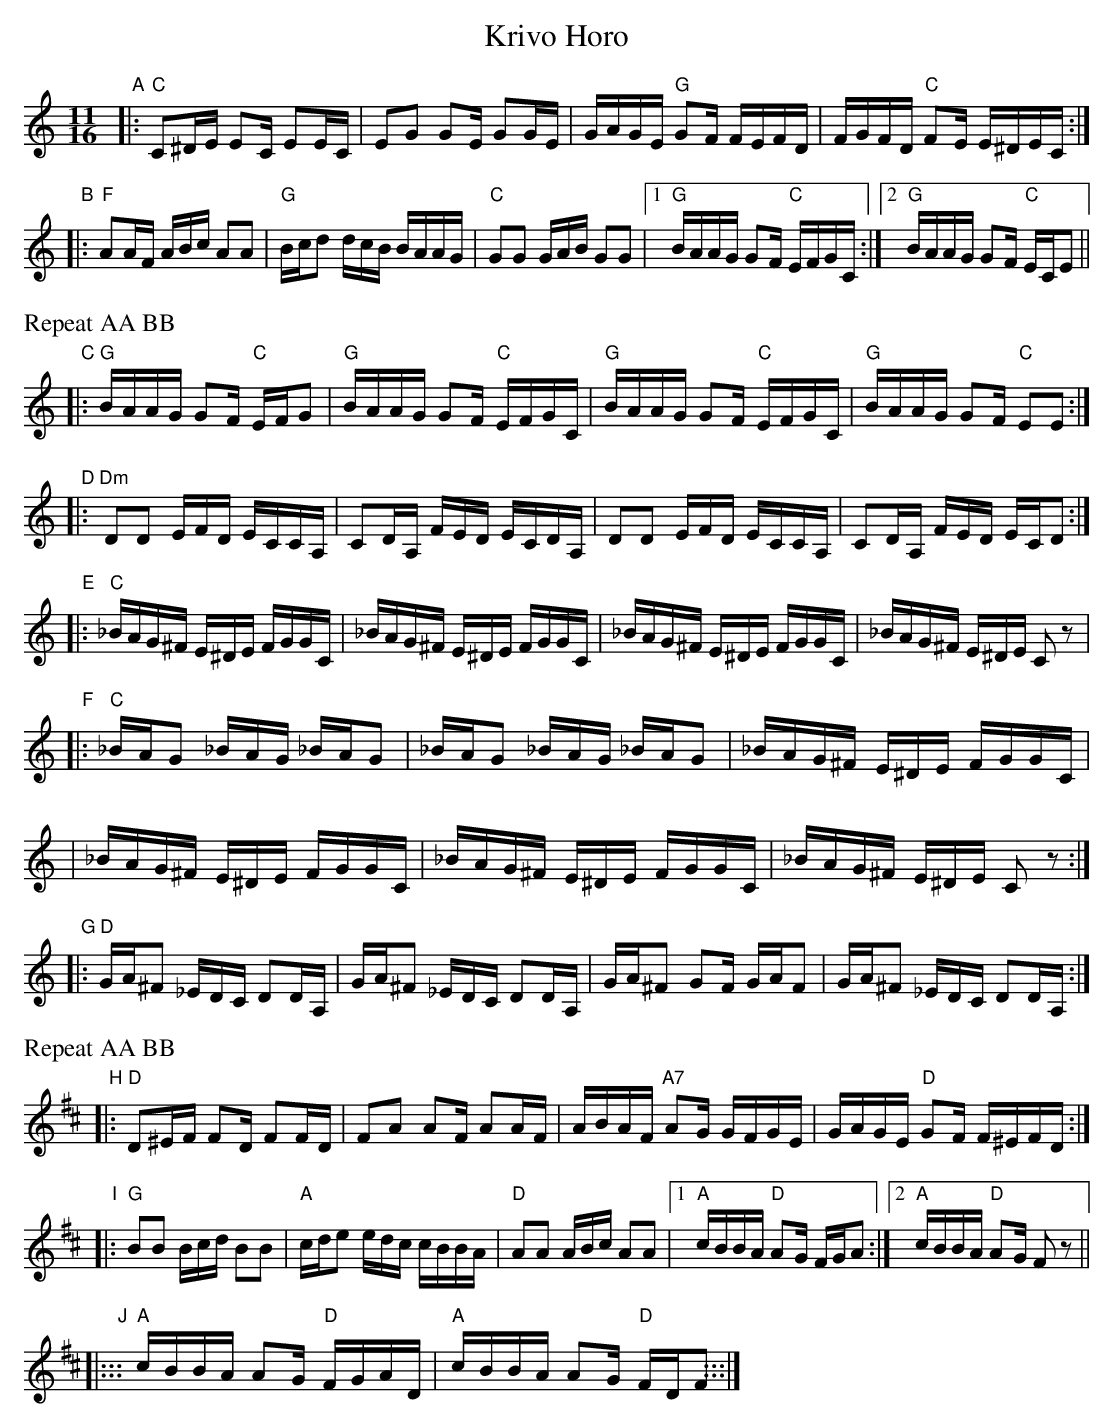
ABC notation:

X:1
T: Krivo Horo
M: 11/16
L: 1/16
K: C
"A" \
|: "C"C2^DE E2C E2EC | E2G2 G2E G2GE | GAGE "G"G2F FEFD | FGFD "C"F2E E^DEC :|
"B" \
|: "F"A2AF ABc A2A2 | "G"Bcd2 dcB BAAG | "C"G2G2 GAB G2G2 |1 "G"BAAG G2F "C"EFGC :|2 "G"BAAG G2F "C"ECE2 ||
%%text Repeat AA BB
"C" \
|: "G"BAAG G2F "C"EFG2 | "G"BAAG G2F "C"EFGC |"G"BAAG G2F "C"EFGC | "G"BAAG G2F "C"E2E2 :|
"D" \
|: "Dm"D2D2 EFD ECCA, | C2DA, FED ECDA, | D2D2 EFD ECCA, | C2DA, FED ECD2 :|
"E" \
|: "C"_BAG^F E^DE FGGC | _BAG^F E^DE FGGC | _BAG^F E^DE FGGC | _BAG^F E^DE C2z2 |
"F" \
|: "C"_BAG2 _BAG _BAG2 | _BAG2 _BAG _BAG2 | _BAG^F E^DE FGGC |
| _BAG^F E^DE FGGC | _BAG^F E^DE FGGC | _BAG^F E^DE C2z2 :|
"G" \
|: "D"GA^F2 _EDC D2DA, | GA^F2 _EDC D2DA, | GA^F2 G2F GAF2 | GA^F2 _EDC D2DA, :|
%%text Repeat AA BB
K: D
"H" \
|: "D"D2^EF F2D F2FD | F2A2 A2F A2AF | ABAF "A7"A2G GFGE | GAGE "D"G2F F^EFD :|
"I" \
|: "G"B2B2 Bcd B2B2 | "A"cde2 edc cBBA | "D"A2A2 ABc A2A2 |1 "A"cBBA "D"A2G FGA2 :|2 "A"cBBA "D"A2G F2z2 ||
"J" \
|::: "A"cBBA A2G "D"FGAD | "A"cBBA A2G "D"FDF2 :::|
